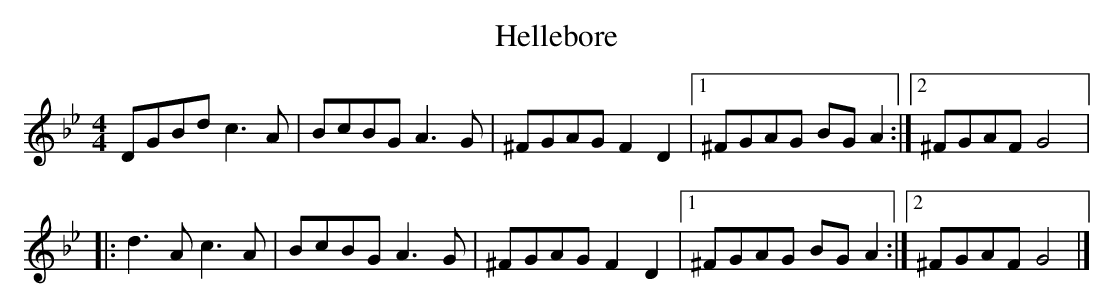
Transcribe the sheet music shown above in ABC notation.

X:1
T:Hellebore
M:4/4
L:1/8
K:Gmin
DGBd c3A | BcBG A3G | ^FGAG F2D2 |1 ^FGAG BGA2:|2 ^FGAF G4 |:
d3A c3A | BcBG A3G | ^FGAG F2D2 |1 ^FGAG BGA2 :|2 ^FGAF G4 |]
